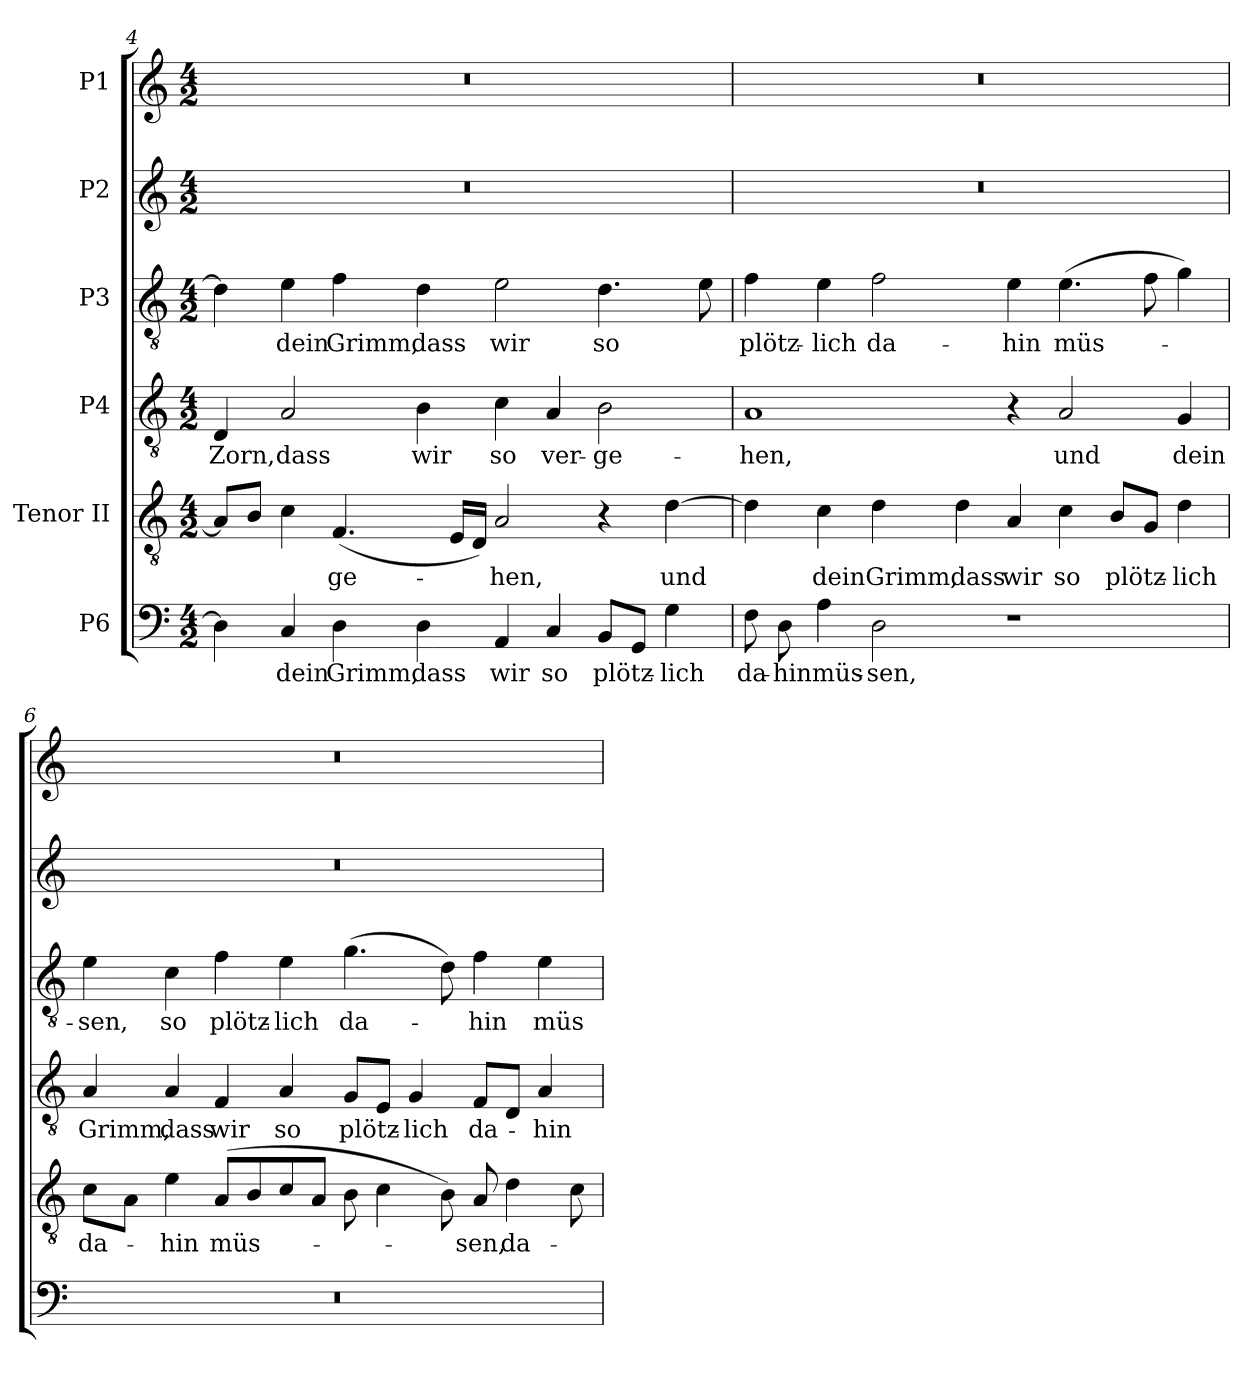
**kern	**text	**kern	**text	**kern	**text	**kern	**text	**kern	**kern
*part6	*part6	*part5	*part5	*part4	*part4	*part3	*part3	*part2	*part1
*staff6	*staff6	*staff5	*staff5	*staff4	*staff4	*staff3	*staff3	*staff2	*staff1
*I"P6	*	*I"Tenor II	*	*I"P4	*	*I"P3	*	*I"P2	*I"P1
*clefF4	*	*clefGv2	*	*clefGv2	*	*clefGv2	*	*clefG2	*clefG2
*	*	*ITrd7c12	*	*ITrd7c12	*	*ITrd7c12	*	*	*
*k[]	*	*k[]	*	*k[]	*	*k[]	*	*k[]	*k[]
*C:	*	*C:	*	*C:	*	*C:	*	*C:	*C:
*M4/2	*	*M4/2	*	*M4/2	*	*M4/2	*	*M4/2	*M4/2
=4	=4	=4	=4	=4	=4	=4	=4	=4	=4
!	!	!	!	!	!LO:LY:b:color=#000000	!	!	!LO:N:vis=1	!LO:N:vis=1
4Di\]	.	8AAi/L]	.	4DDi/	Zorn,	4Di\]	.	0r	0r
.	.	8BBi/J	.	.	.	.	.	.	.
!	!LO:LY:b:color=#000000	!	!	!	!	!	!	!	!
!	!	!	!	!	!LO:LY:b:color=#000000	!	!	!	!
!	!	!	!	!	!	!	!LO:LY:b:color=#000000	!	!
4Ci/	dein	4Ci\	.	2AAi/	dass	4Ei\	dein	.	.
!	!LO:LY:b:color=#000000	!	!	!	!	!	!	!	!
!	!	!	!LO:LY:b:color=#000000	!	!	!	!	!	!
!	!	!	!	!	!	!	!LO:LY:b:color=#000000	!	!
4Di\	Grimm,	(4.FFi/	-ge-	.	.	4Fi\	Grimm,	.	.
!	!LO:LY:b:color=#000000	!	!	!	!	!	!	!	!
!	!	!	!	!	!LO:LY:b:color=#000000	!	!	!	!
!	!	!	!	!	!	!	!LO:LY:b:color=#000000	!	!
4Di\	dass	.	.	4BBi\	wir	4Di\	dass	.	.
.	.	16EEi/LL	.	.	.	.	.	.	.
.	.	16DDi/JJ)	.	.	.	.	.	.	.
!	!LO:LY:b:color=#000000	!	!	!	!	!	!	!	!
!	!	!	!LO:LY:b:color=#000000	!	!	!	!	!	!
!	!	!	!	!	!LO:LY:b:color=#000000	!	!	!	!
!	!	!	!	!	!	!	!LO:LY:b:color=#000000	!	!
4AAi/	wir	2AAi/	-hen,	4Ci\	so	2Ei\	wir	.	.
!	!LO:LY:b:color=#000000	!	!	!	!	!	!	!	!
!	!	!	!	!	!LO:LY:b:color=#000000	!	!	!	!
4Ci/	so	.	.	4AAi/	ver-	.	.	.	.
!	!LO:LY:b:color=#000000	!	!	!	!	!	!	!	!
!	!	!	!	!	!LO:LY:b:color=#000000	!	!	!	!
!	!	!	!	!	!	!	!LO:LY:b:color=#000000	!	!
8BBi/L	plötz-	4r	.	2BBi\	-ge-	4.Di\	so	.	.
8GGi/J	.	.	.	.	.	.	.	.	.
!	!LO:LY:b:color=#000000	!	!	!	!	!	!	!	!
!	!	!	!LO:LY:b:color=#000000	!	!	!	!	!	!
4Gi\	-lich	[4Di\	und	.	.	.	.	.	.
.	.	.	.	.	.	8Ei\	.	.	.
!!LO:LB:g=z
=5	=5	=5	=5	=5	=5	=5	=5	=5	=5
!	!LO:LY:b:color=#000000	!	!	!	!	!	!	!	!
!	!	!	!	!	!LO:LY:b:color=#000000	!	!	!	!
!	!	!	!	!	!	!	!LO:LY:b:color=#000000	!LO:N:vis=1	!LO:N:vis=1
8Fi\	da-	4Di\]	.	1AAi	-hen,	4Fi\	plötz-	0r	0r
!	!LO:LY:b:color=#000000	!	!	!	!	!	!	!	!
8Di\	-hin	.	.	.	.	.	.	.	.
!	!LO:LY:b:color=#000000	!	!	!	!	!	!	!	!
!	!	!	!LO:LY:b:color=#000000	!	!	!	!	!	!
!	!	!	!	!	!	!	!LO:LY:b:color=#000000	!	!
4Ai\	müs-	4Ci\	dein	.	.	4Ei\	-lich	.	.
!	!LO:LY:b:color=#000000	!	!	!	!	!	!	!	!
!	!	!	!LO:LY:b:color=#000000	!	!	!	!	!	!
!	!	!	!	!	!	!	!LO:LY:b:color=#000000	!	!
2Di\	-sen,	4Di\	Grimm,	.	.	2Fi\	da-	.	.
!	!	!	!LO:LY:b:color=#000000	!	!	!	!	!	!
.	.	4Di\	dass	.	.	.	.	.	.
!	!	!	!LO:LY:b:color=#000000	!	!	!	!	!	!
!	!	!	!	!	!	!	!LO:LY:b:color=#000000	!	!
1r	.	4AAi/	wir	4r	.	4Ei\	-hin	.	.
!	!	!	!LO:LY:b:color=#000000	!	!	!	!	!	!
!	!	!	!	!	!LO:LY:b:color=#000000	!	!	!	!
!	!	!	!	!	!	!	!LO:LY:b:color=#000000	!	!
.	.	4Ci\	so	2AAi/	und	(4.Ei\	müs-	.	.
!	!	!	!LO:LY:b:color=#000000	!	!	!	!	!	!
.	.	8BBi/L	plötz-	.	.	.	.	.	.
.	.	8GGi/J	.	.	.	8Fi\	.	.	.
!	!	!	!LO:LY:b:color=#000000	!	!	!	!	!	!
!	!	!	!	!	!LO:LY:b:color=#000000	!	!	!	!
.	.	4Di\	-lich	4GGi/	dein	4Gi\)	.	.	.
=6	=6	=6	=6	=6	=6	=6	=6	=6	=6
!LO:N:vis=1	!	!	!	!	!	!	!	!	!
!	!	!	!LO:LY:b:color=#000000	!	!	!	!	!	!
!	!	!	!	!	!LO:LY:b:color=#000000	!	!	!	!
!	!	!	!	!	!	!	!LO:LY:b:color=#000000	!LO:N:vis=1	!LO:N:vis=1
0r	.	8Ci\L	da-	4AAi/	Grimm,	4Ei\	-sen,	0r	0r
.	.	8AAi\J	.	.	.	.	.	.	.
!	!	!	!LO:LY:b:color=#000000	!	!	!	!	!	!
!	!	!	!	!	!LO:LY:b:color=#000000	!	!	!	!
!	!	!	!	!	!	!	!LO:LY:b:color=#000000	!	!
.	.	4Ei\	-hin	4AAi/	dass	4Ci\	so	.	.
!	!	!	!LO:LY:b:color=#000000	!	!	!	!	!	!
!	!	!	!	!	!LO:LY:b:color=#000000	!	!	!	!
!	!	!	!	!	!	!	!LO:LY:b:color=#000000	!	!
.	.	(8AAi/L	müs-	4FFi/	wir	4Fi\	plötz-	.	.
.	.	8BBi/	.	.	.	.	.	.	.
!	!	!	!	!	!LO:LY:b:color=#000000	!	!	!	!
!	!	!	!	!	!	!	!LO:LY:b:color=#000000	!	!
.	.	8Ci/	.	4AAi/	so	4Ei\	-lich	.	.
.	.	8AAi/J	.	.	.	.	.	.	.
!	!	!	!	!	!LO:LY:b:color=#000000	!	!	!	!
!	!	!	!	!	!	!	!LO:LY:b:color=#000000	!	!
.	.	8BBi\	.	8GGi/L	plötz-	(4.Gi\	da-	.	.
.	.	4Ci\	.	8EEi/J	.	.	.	.	.
!	!	!	!	!	!LO:LY:b:color=#000000	!	!	!	!
.	.	.	.	4GGi/	-lich	.	.	.	.
.	.	8BBi\)	.	.	.	8Di\)	.	.	.
!	!	!	!LO:LY:b:color=#000000	!	!	!	!	!	!
!	!	!	!	!	!LO:LY:b:color=#000000	!	!	!	!
!	!	!	!	!	!	!	!LO:LY:b:color=#000000	!	!
.	.	8AAi/	-sen,	8FFi/L	da-	4Fi\	-hin	.	.
!	!	!	!LO:LY:b:color=#000000	!	!	!	!	!	!
.	.	4Di\	da-	8DDi/J	.	.	.	.	.
!	!	!	!	!	!LO:LY:b:color=#000000	!	!	!	!
!	!	!	!	!	!	!	!LO:LY:b:color=#000000	!	!
.	.	.	.	4AAi/	-hin	4Ei\	müs-	.	.
.	.	8Ci\	.	.	.	.	.	.	.
=	=	=	=	=	=	=	=	=	=
*-	*-	*-	*-	*-	*-	*-	*-	*-	*-
